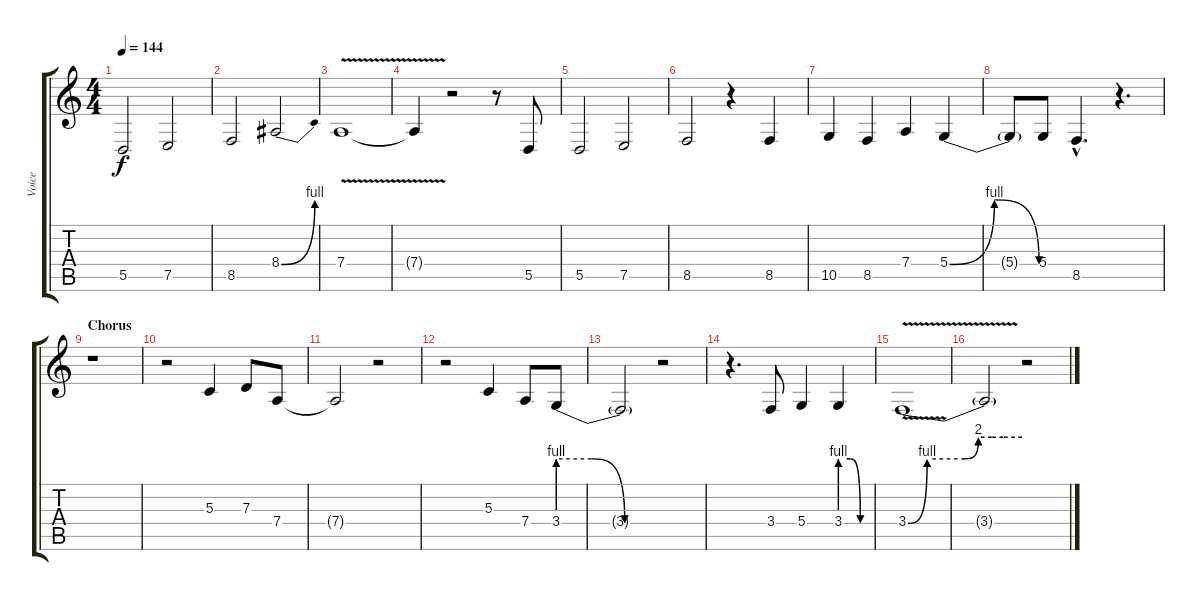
\track ("Voice" "Voice") {instrument recorder}
\staff {score tabs}
\tuning (E4 B3 G3 D3 A2 E2) {hide}
\ts (4 4)
\tempo 144
\clef g2
\ks c
5.5.2{dy f} 7.5.2 |
8.5.2 8.4{be (bend 0 0 60 4)}.2 |
7.4{v}.1 |
7.4{t}.4 r.2 r.8 5.5.8 |
5.5.2 7.5.2 |
8.5.2 r.4 8.5.4 |
10.5.4 8.5.4 7.4.4 5.4{be (bendrelease 0 0 30 4 45 4 60 0)}.4 |
5.4{t}.8 5.4.8 8.5{hac}.4{d} r.4{d} |
\section ("" "Chorus")
r.1 |
r.2 5.3.4 7.3.8 7.4.8 |
7.4{t}.2 r.2 |
r.2 5.3.4 7.4.8 3.4{be (custom 0 4 20 4 40 0 60 0)}.8 |
3.4{t}.2 r.2 |
r.4{d} 3.4.8 5.4.4 3.4{be (custom 0 4 20 4 40 0 60 0)}.4 |
3.4{be (custom 0 0 10 4 26 4 30 4 37 8 44 8 50 8 60 8) v}.1 |
3.4{t}.2 r.2
